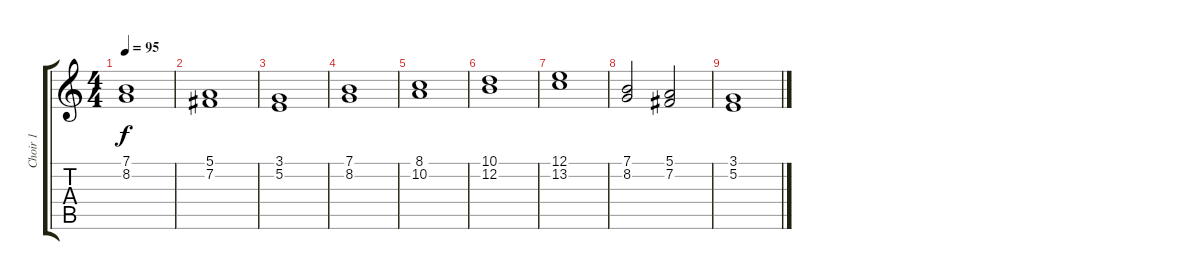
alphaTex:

\track ("Choir 1" "Choir 1") {instrument choiraahs}
\staff {score tabs}
\tuning (E4 B3 G3 D3 A2 E2) {hide}
\ts (4 4)
\tempo 95
\clef g2
\ks c
(7.1 8.2).1{dy f} |
(5.1 7.2).1 |
(3.1 5.2).1 |
(7.1 8.2).1 |
(8.1 10.2).1 |
(10.1 12.2).1 |
(12.1 13.2).1 |
(7.1 8.2).2 (5.1 7.2).2 |
(3.1 5.2).1
